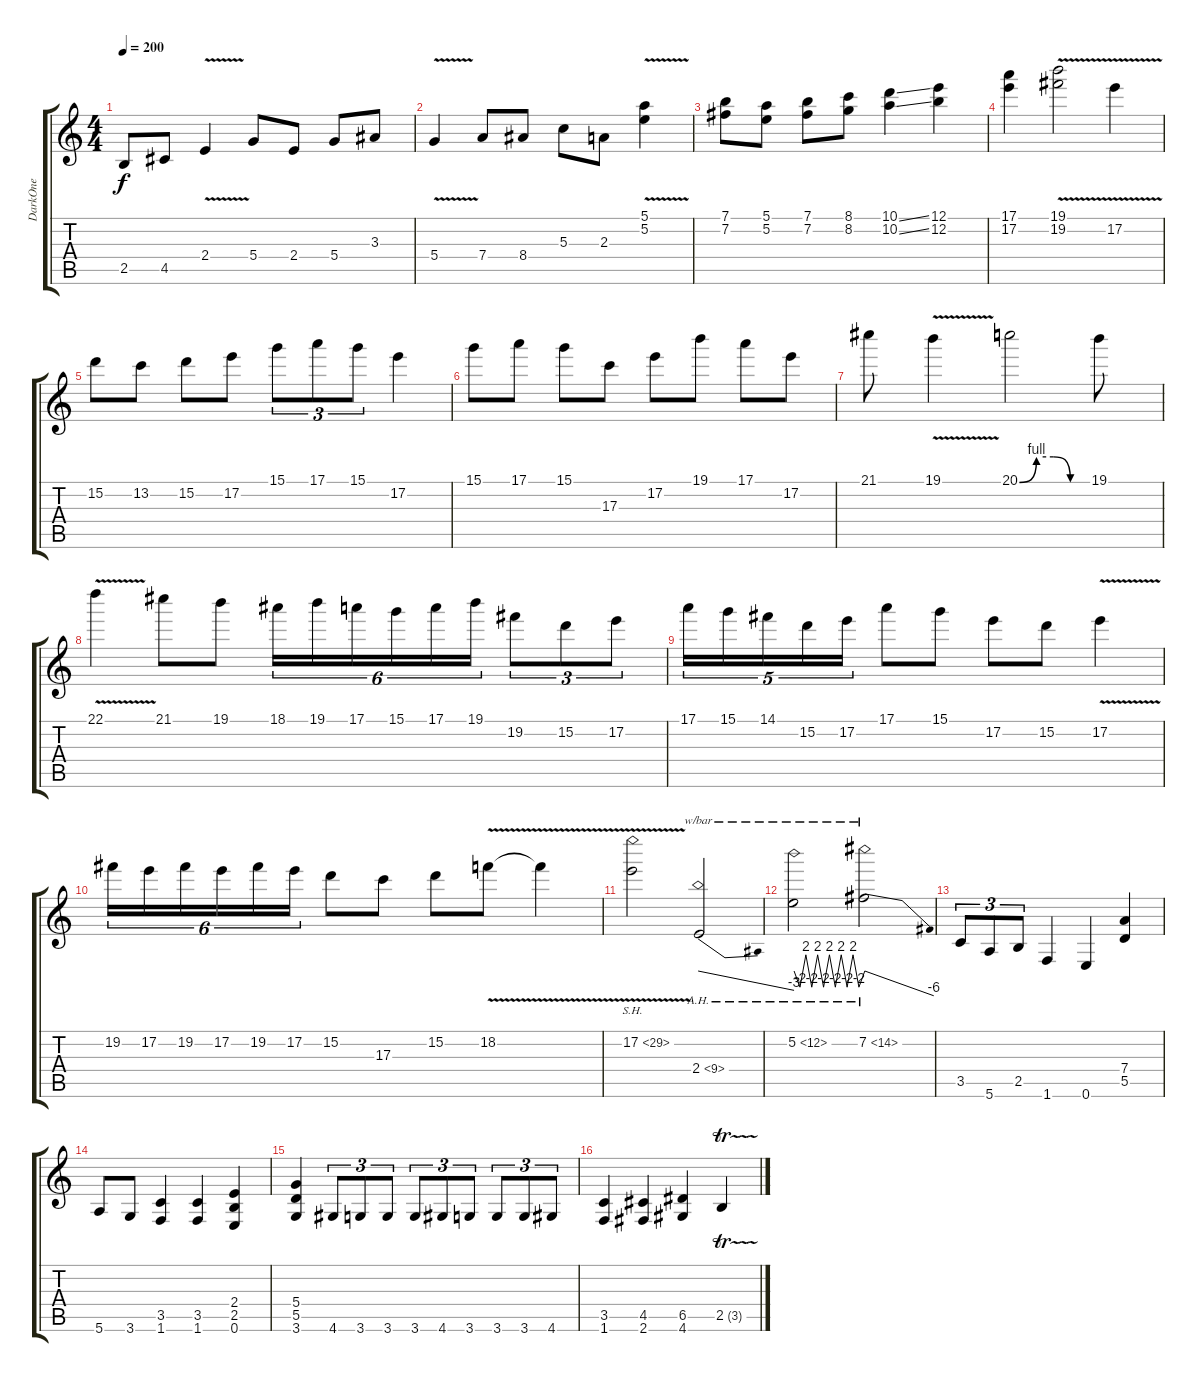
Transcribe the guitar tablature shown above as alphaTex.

\track ("DarkOne" "DarkOne") {instrument distortionguitar}
\staff {score tabs}
\tuning (E4 B3 G3 D3 A2 E2) {hide}
\ts (4 4)
\tempo 200
\clef g2
\ks c
2.5.8{dy f} 4.5.8 2.4{v}.4 5.4.8 2.4.8 5.4.8 3.3.8 |
5.4{v}.4 7.4.8 8.4.8 5.3.8 2.3.8 (5.1 5.2{v}).4 |
(7.1 7.2).8 (5.1 5.2).8 (7.1 7.2).8 (8.1 8.2).8 (10.1{ss} 10.2{ss}).4 (12.1 12.2).4 |
(17.1 17.2).4 (19.1{v} 19.2).2 17.2{v}.4 |
15.2.8 13.2.8 15.2.8 17.2.8 15.1.8{tu (3 2)} 17.1.8{tu (3 2)} 15.1.8{tu (3 2)} 17.2.4 |
15.1.8 17.1.8 15.1.8 17.3.8 17.2.8 19.1.8 17.1.8 17.2.8 |
21.1.8 19.1{v}.4 20.1{be (custom 0 0 15 4 30 4 45 0 60 0)}.2 19.1.8 |
22.1{v}.4 21.1.8 19.1.8 18.1.16{tu (6 4)} 19.1.16{tu (6 4)} 17.1.16{tu (6 4)} 15.1.16{tu (6 4)} 17.1.16{tu (6 4)} 19.1.16{tu (6 4)} 19.2.8{tu (3 2)} 15.2.8{tu (3 2)} 17.2.8{tu (3 2)} |
17.1.16{tu (5 4)} 15.1.16{tu (5 4)} 14.1.16{tu (5 4)} 15.2.16{tu (5 4)} 17.2.16{tu (5 4)} 17.1.8 15.1.8 17.2.8 15.2.8 17.2{v}.4 |
19.2.16{tu (6 4)} 17.2.16{tu (6 4)} 19.2.16{tu (6 4)} 17.2.16{tu (6 4)} 19.2.16{tu (6 4)} 17.2.16{tu (6 4)} 15.2.8 17.3.8 15.2.8 18.2{v}.8 18.2{t}.4 |
17.2{sh 12 v}.2 2.4{ah 7}.2{tbe (dive default 0 0 60 -12)} |
5.2{ah 7}.2{tbe (custom default 0 0 5 -8 10 8 15 -8 20 8 25 -8 30 8 35 -8 40 8 45 -8 50 8 55 -8 60 0)} 7.2{ah 7}.2{tbe (dive default 0 0 60 -24)} |
3.5.8{tu (3 2)} 5.6.8{tu (3 2)} 2.5.8{tu (3 2)} 1.6.4 0.6.4 (7.4 5.5).4 |
5.6.8 3.6.8 (3.5 1.6).4 (3.5 1.6).4 (2.4 2.5 0.6).4 |
(5.4 5.5 3.6).4 4.6.8{tu (3 2)} 3.6.8{tu (3 2)} 3.6.8{tu (3 2)} 3.6.8{tu (3 2)} 4.6.8{tu (3 2)} 3.6.8{tu (3 2)} 3.6.8{tu (3 2)} 3.6.8{tu (3 2)} 4.6.8{tu (3 2)} |
(3.5 1.6).4 (4.5 2.6).4 (6.5 4.6).4 2.5{tr (3 16)}.4
